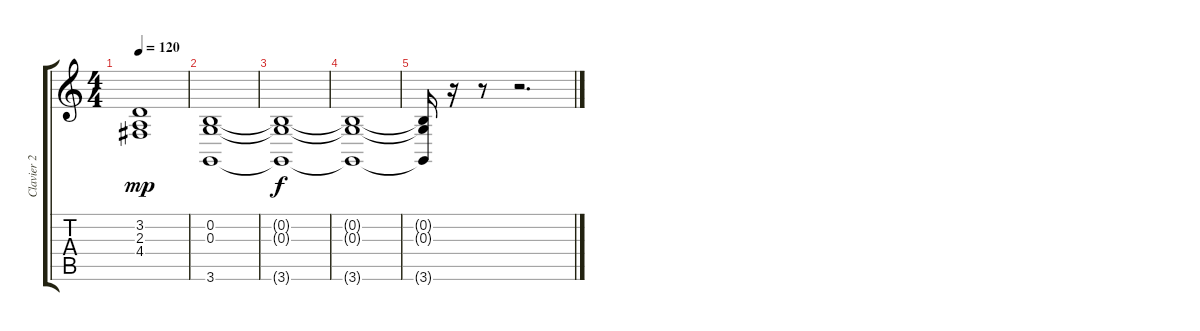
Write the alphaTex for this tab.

\track ("Clavier 2" "Clavier 2") {instrument stringensemble2}
\staff {score tabs}
\tuning (E4 B3 G3 D3 A2 E2) {hide}
\ts (4 4)
\tempo 120
\clef g2
\ks c
(3.2 2.3 4.4).1{dy mp} |
(0.2 0.3 3.6).1 |
(0.2{t} 0.3{t} 3.6{t}).1{dy f} |
(0.2{t} 0.3{t} 3.6{t}).1 |
(0.2{t} 0.3{t} 3.6{t}).16 r.16 r.8 r.2{d}
